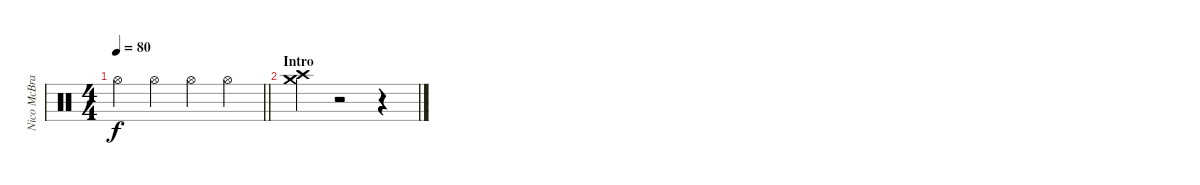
\track ("Nico McBrain" "Nico McBra") {instrument percussion}
\staff {score}
\articulation defaults
\ts (4 4)
\tempo 80
\clef neutral
\barLineRight lightlight
\ks c "Hi-Hat (open)".4{dy f} "Hi-Hat (open)".4 "Hi-Hat (open)".4 "Hi-Hat (open)".4
|
\section ("" "Intro")
("Crash medium (hit)" "Crash high (hit)").4 r.2 r.4
